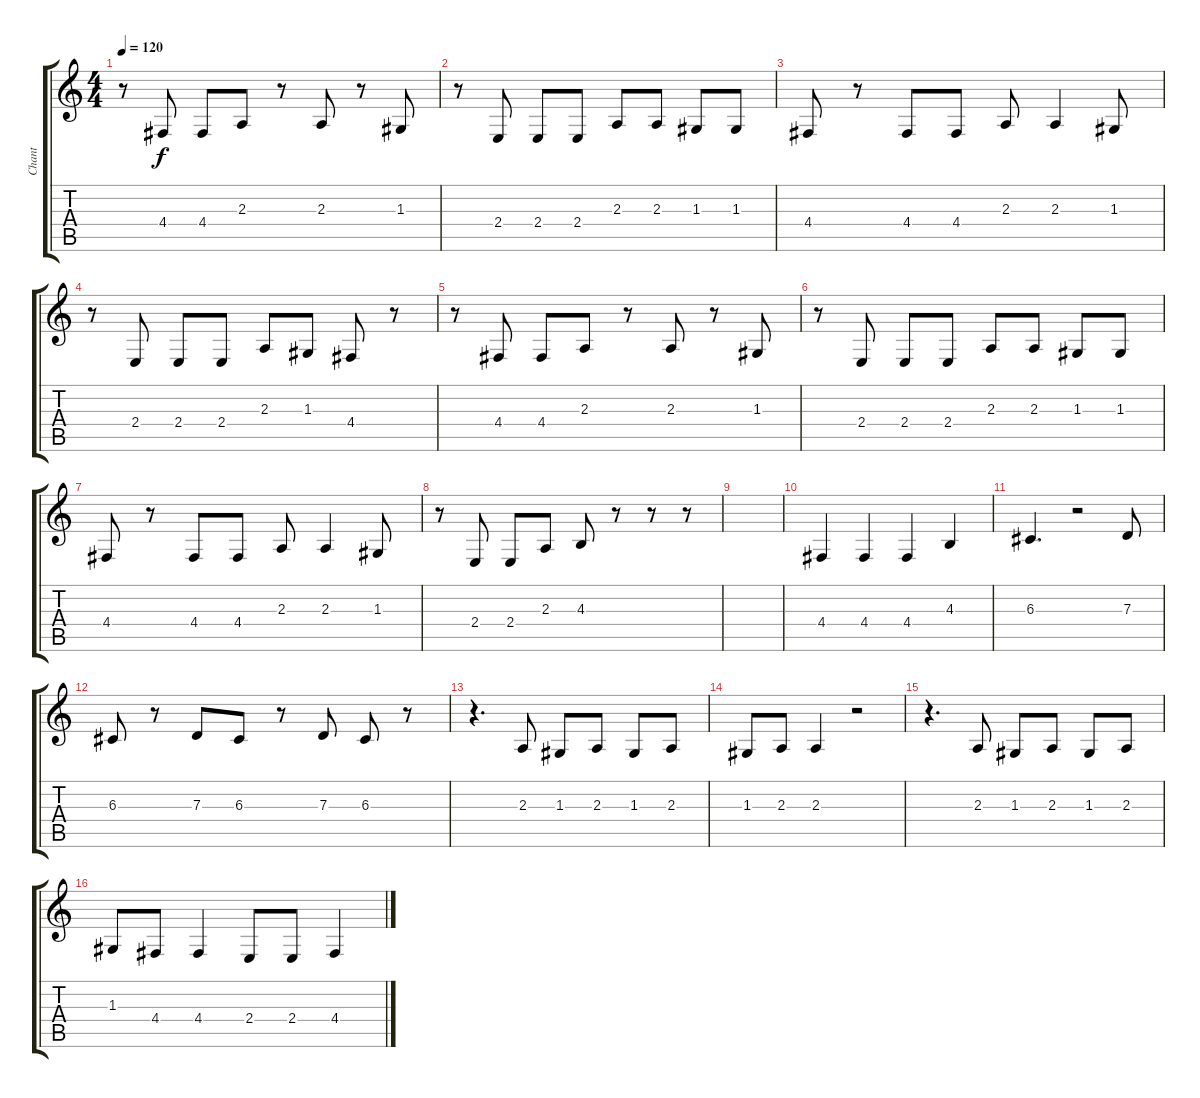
\track ("Chant" "Chant") {instrument altosax}
\staff {score tabs}
\tuning (E4 B3 G3 D3 A2 E2) {hide}
\ts (4 4)
\tempo 120
\clef g2
\ks c
r.8{dy f} 4.4.8 4.4.8 2.3.8 r.8 2.3.8 r.8 1.3.8 |
r.8 2.4.8 2.4.8 2.4.8 2.3.8 2.3.8 1.3.8 1.3.8 |
4.4.8 r.8 4.4.8 4.4.8 2.3.8 2.3.4 1.3.8 |
r.8 2.4.8 2.4.8 2.4.8 2.3.8 1.3.8 4.4.8 r.8 |
r.8 4.4.8 4.4.8 2.3.8 r.8 2.3.8 r.8 1.3.8 |
r.8 2.4.8 2.4.8 2.4.8 2.3.8 2.3.8 1.3.8 1.3.8 |
4.4.8 r.8 4.4.8 4.4.8 2.3.8 2.3.4 1.3.8 |
r.8 2.4.8 2.4.8 2.3.8 4.3.8 r.8 r.8 r.8 |
|
4.4.4 4.4.4 4.4.4 4.3.4 |
6.3.4{d} r.2 7.3.8 |
6.3.8 r.8 7.3.8 6.3.8 r.8 7.3.8 6.3.8 r.8 |
r.4{d} 2.3.8 1.3.8 2.3.8 1.3.8 2.3.8 |
1.3.8 2.3.8 2.3.4 r.2 |
r.4{d} 2.3.8 1.3.8 2.3.8 1.3.8 2.3.8 |
1.3.8 4.4.8 4.4.4 2.4.8 2.4.8 4.4.4
